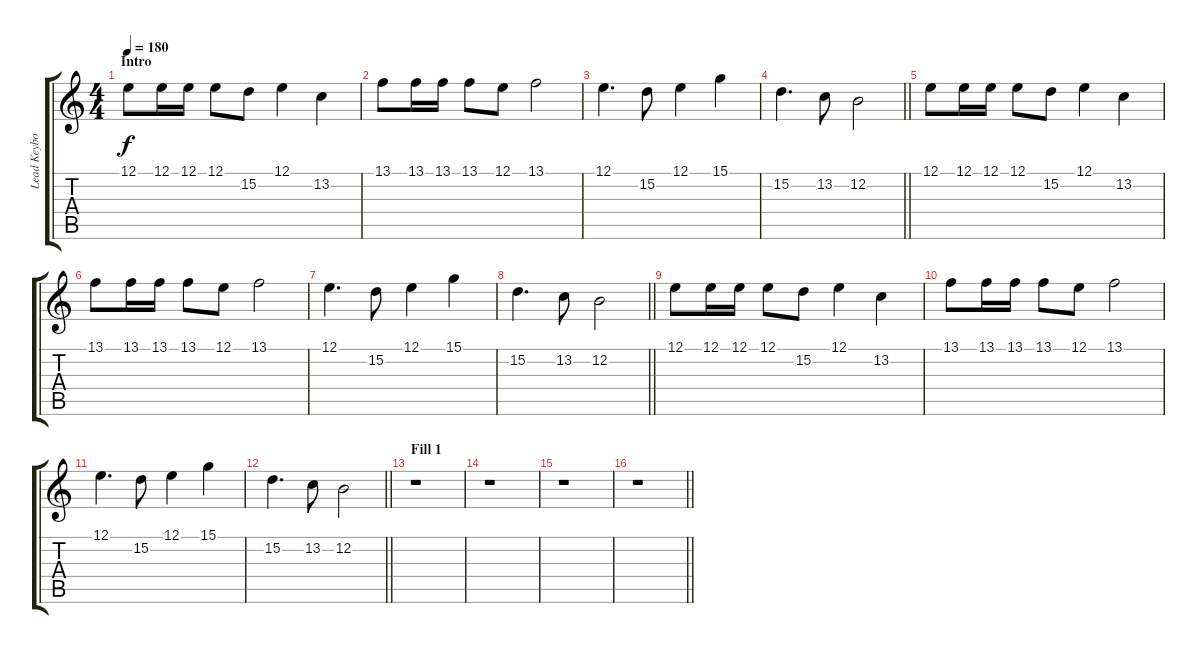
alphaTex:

\track ("Lead Keyboard 1: Juha Mäenpää" "Lead Keybo") {instrument brasssection}
\staff {score tabs}
\tuning (E4 B3 G3 D3 A2 E2) {hide}
\ts (4 4)
\section ("" "Intro")
\tempo 180
\clef g2
\ks aminor
12.1.8{dy f instrument brasssection} 12.1.16 12.1.16 12.1.8 15.2.8 12.1.4 13.2.4 |
13.1.8 13.1.16 13.1.16 13.1.8 12.1.8 13.1.2 |
12.1.4{d} 15.2.8 12.1.4 15.1.4 |
\barLineRight lightlight
15.2.4{d} 13.2.8 12.2.2 |
12.1.8 12.1.16 12.1.16 12.1.8 15.2.8 12.1.4 13.2.4 |
13.1.8 13.1.16 13.1.16 13.1.8 12.1.8 13.1.2 |
12.1.4{d} 15.2.8 12.1.4 15.1.4 |
\barLineRight lightlight
15.2.4{d} 13.2.8 12.2.2 |
12.1.8 12.1.16 12.1.16 12.1.8 15.2.8 12.1.4 13.2.4 |
13.1.8 13.1.16 13.1.16 13.1.8 12.1.8 13.1.2 |
12.1.4{d} 15.2.8 12.1.4 15.1.4 |
\barLineRight lightlight
15.2.4{d} 13.2.8 12.2.2 |
\section ("" "Fill 1")
r.1 |
r.1 |
r.1 |
\barLineRight lightlight
r.1
